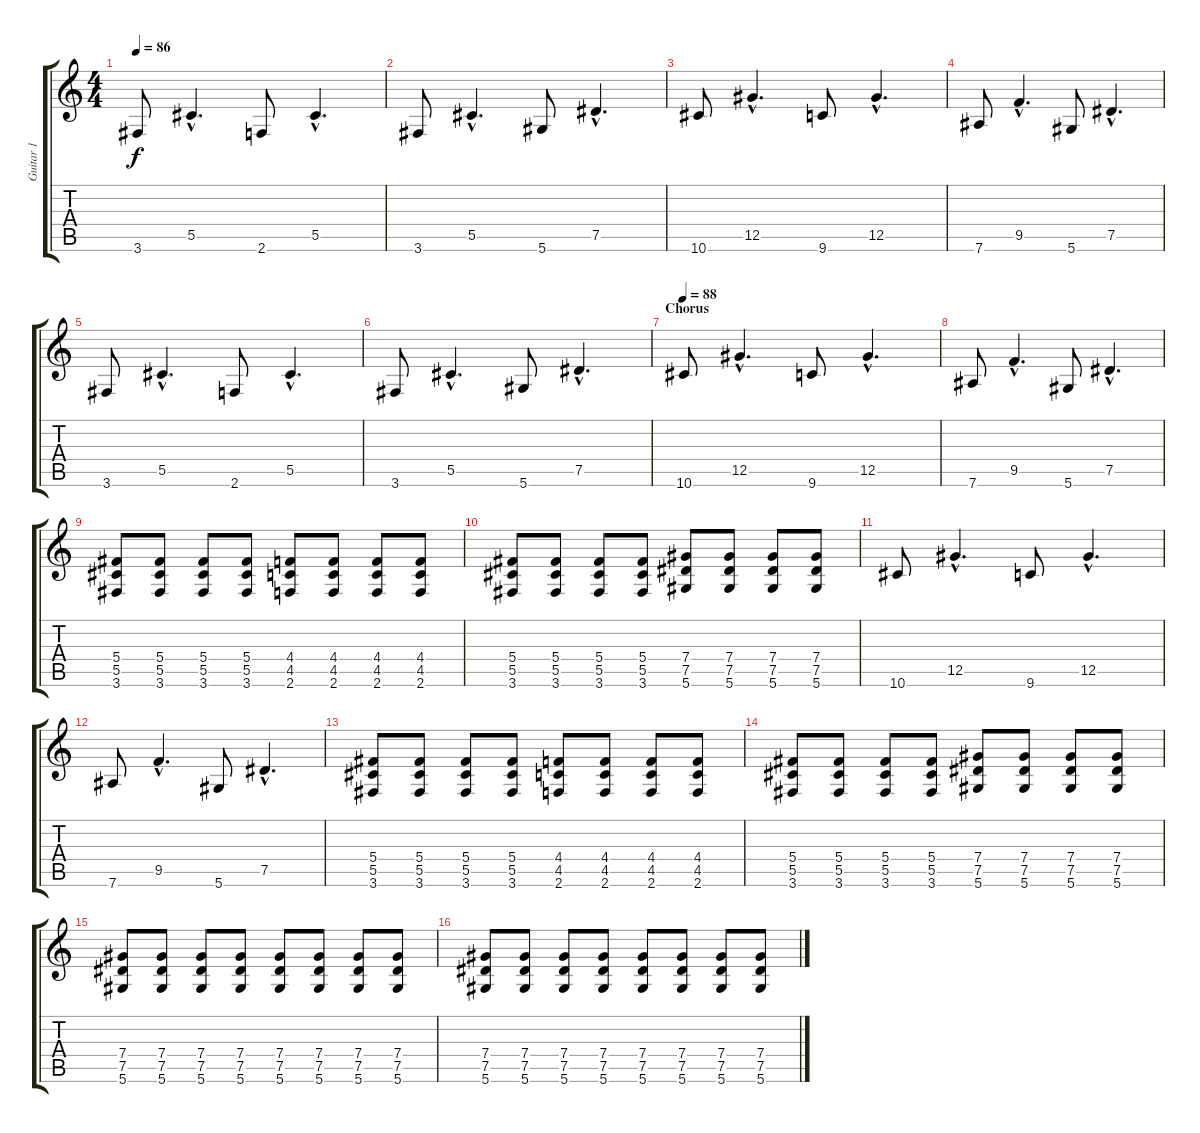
\track ("Guitar 1" "Guitar 1") {instrument electricguitarjazz}
\staff {score tabs}
\tuning (Eb4 Bb3 Gb3 Db3 Ab2 Eb2) {hide}
\ts (4 4)
\tempo 86
\clef g2
\ks c
3.6.8{dy f} 5.5{hac}.4{d} 2.6.8 5.5{hac}.4{d} |
3.6.8 5.5{hac}.4{d} 5.6.8 7.5{hac}.4{d} |
10.6.8 12.5{hac}.4{d} 9.6.8 12.5{hac}.4{d} |
7.6.8 9.5{hac}.4{d} 5.6.8 7.5{hac}.4{d} |
3.6.8 5.5{hac}.4{d} 2.6.8 5.5{hac}.4{d} |
3.6.8 5.5{hac}.4{d} 5.6.8 7.5{hac}.4{d} |
\section ("" "Chorus")
\tempo 88
10.6.8{volume 10 instrument electricguitarjazz} 12.5{hac}.4{d} 9.6.8 12.5{hac}.4{d} |
7.6.8 9.5{hac}.4{d} 5.6.8 7.5{hac}.4{d} |
(5.4 5.5 3.6).8{volume 7 instrument overdrivenguitar} (5.4 5.5 3.6).8 (5.4 5.5 3.6).8 (5.4 5.5 3.6).8 (4.4 4.5 2.6).8 (4.4 4.5 2.6).8 (4.4 4.5 2.6).8 (4.4 4.5 2.6).8 |
(5.4 5.5 3.6).8 (5.4 5.5 3.6).8 (5.4 5.5 3.6).8 (5.4 5.5 3.6).8 (7.4 7.5 5.6).8 (7.4 7.5 5.6).8 (7.4 7.5 5.6).8 (7.4 7.5 5.6).8 |
10.6.8{volume 10 instrument electricguitarjazz} 12.5{hac}.4{d} 9.6.8 12.5{hac}.4{d} |
7.6.8 9.5{hac}.4{d} 5.6.8 7.5{hac}.4{d} |
(5.4 5.5 3.6).8{volume 7 instrument overdrivenguitar} (5.4 5.5 3.6).8 (5.4 5.5 3.6).8 (5.4 5.5 3.6).8 (4.4 4.5 2.6).8 (4.4 4.5 2.6).8 (4.4 4.5 2.6).8 (4.4 4.5 2.6).8 |
(5.4 5.5 3.6).8 (5.4 5.5 3.6).8 (5.4 5.5 3.6).8 (5.4 5.5 3.6).8 (7.4 7.5 5.6).8 (7.4 7.5 5.6).8 (7.4 7.5 5.6).8 (7.4 7.5 5.6).8 |
(7.4 7.5 5.6).8 (7.4 7.5 5.6).8 (7.4 7.5 5.6).8 (7.4 7.5 5.6).8 (7.4 7.5 5.6).8 (7.4 7.5 5.6).8 (7.4 7.5 5.6).8 (7.4 7.5 5.6).8 |
(7.4 7.5 5.6).8 (7.4 7.5 5.6).8 (7.4 7.5 5.6).8 (7.4 7.5 5.6).8 (7.4 7.5 5.6).8 (7.4 7.5 5.6).8 (7.4 7.5 5.6).8 (7.4 7.5 5.6).8
